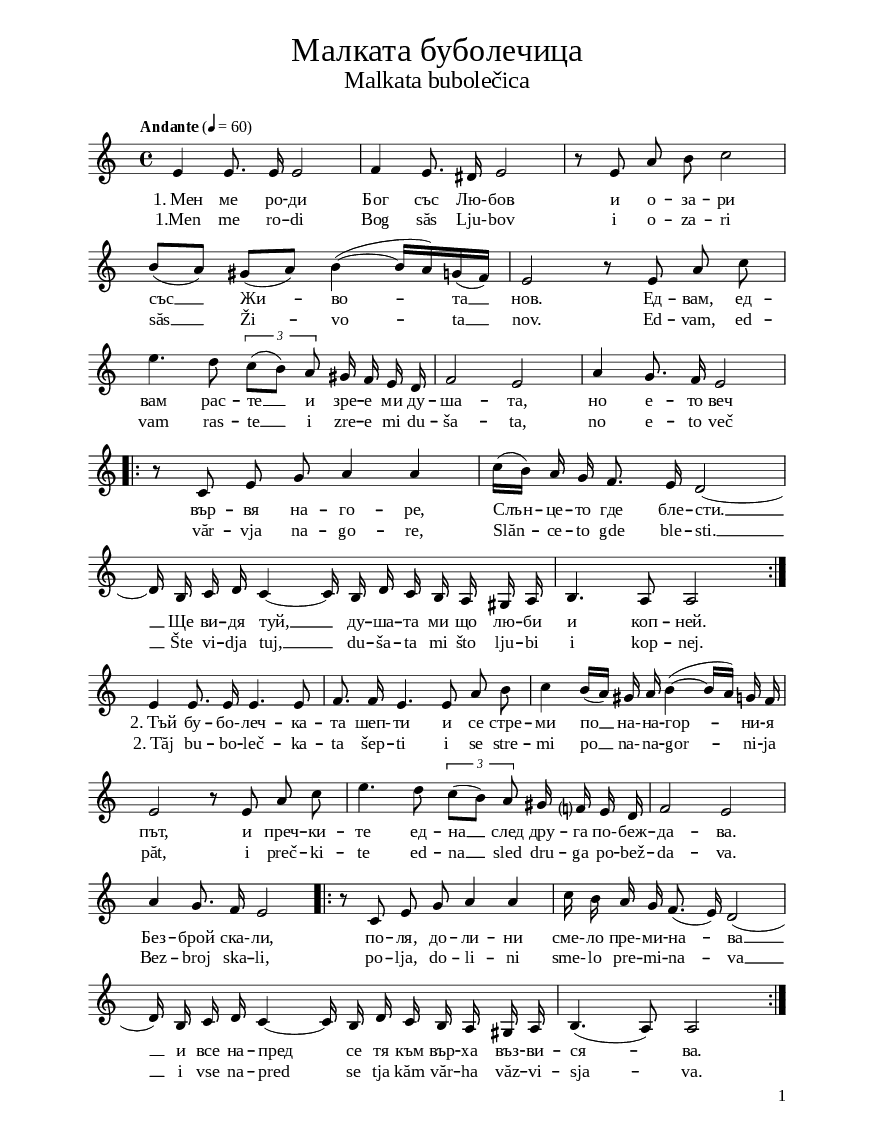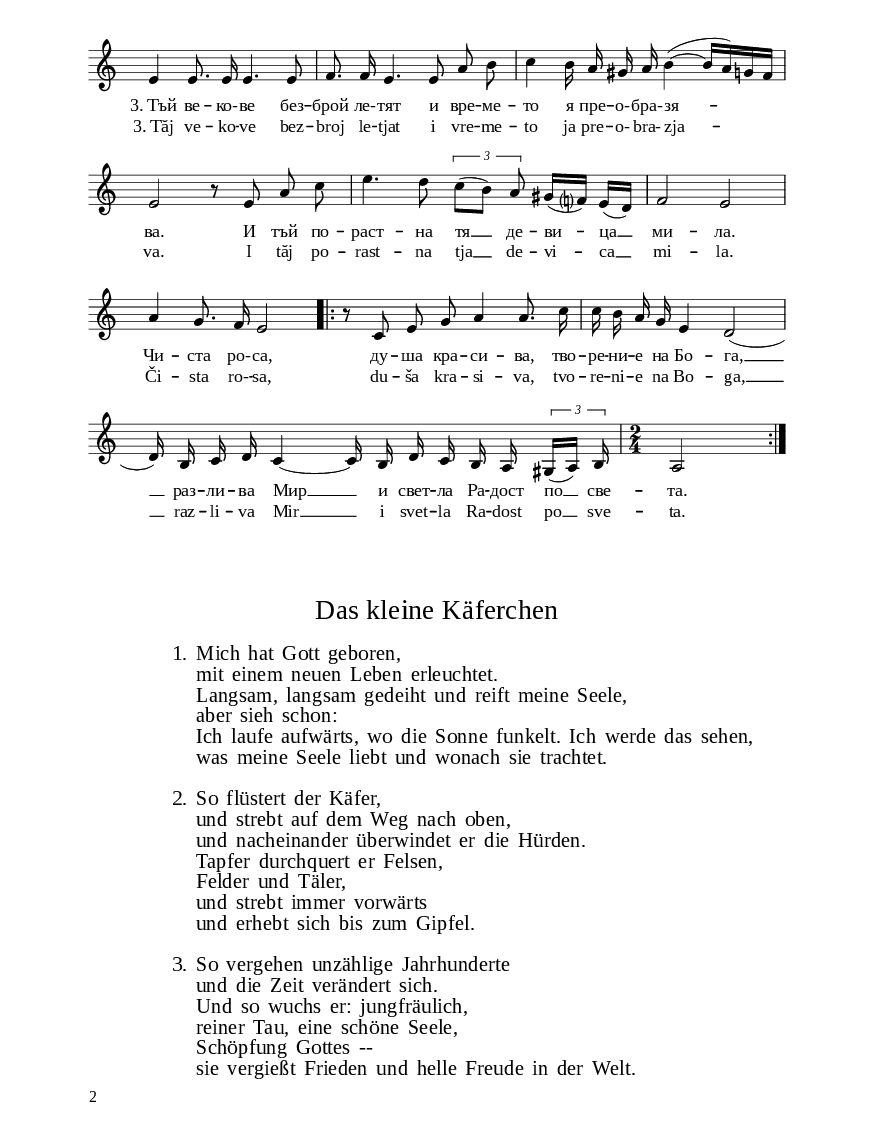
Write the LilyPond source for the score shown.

% Виж за разположението на текста.
\version "2.24.1"

% include paper part and global functions
\include "include/globals.ily"

\bookpart {
  \label #'ref173
  \tocItem \markup "Малката буболечица – Malkata bubolečica"
  \include "include/bookpart-paper.ily"
  \score {
    \include "include/score-layout.ily"

    \new Voice \absolute {
      \clef treble
      \key a \minor
      \time 4/4
      \tempoFunc "Andante" 4 "60"
      \autoBeamOff
      e'4  e'8.  e'16  e'2 | % 2
      f'4  e'8.  dis'16  e'2 | % 3
      r8  e'8  a'8  b'8  c''2 \break | % 4
      b'8 ( [  a'8  ])   gis'8 ( [  a'8 ])
      \autoBeamOn b'4  ( ~  b'16   a'16  )   g'16 (
      f'16  )  | % 5
      e'2 r8 \autoBeamOff e'8  a'8  c''8 \break | % 6
      e''4.  d''8 \tweak direction #up \times 2/3 {
        \once \override Slur.positions = #'(1 . 1) c''8  (  [ b'8 ])  a'8
      }
      gis'16  f'16  e'16  d'16 | % 7
      f'2  e'2 | % 8
      a'4  g'8.  f'16  e'2 \break
      \repeat
      volta 2 {
        | % 9
        \autoBeamOff  r8  c'8  e'8  g'8  a'4  a'4 |
        c''16 ( [  b'16 ] )  a'16  g'16
        f'8.  e'16  d'2 ~ | % 11
        d'16  b16  c'16  d'16  c'4 ~
        c'16  b16  d'16  c'16  b16
        a16  gis16  a16 | % 12
        b4.  a8  a2 \break
      }

      e'4 e'8. e'16 e'4. e'8 | f'8. f'16  e'4. e'8 a'8 b'8 |  c''4 b'16[ ( a'16 ) ] gis'16 a'16 b'4  ( ~ b'16 [a'16] ) g'16 f'16 | \break

      e'2 r8 e'8 a'8 c''8 | e''4. d''8  \tweak direction #up \times 2/3 {
        \once \override Slur.positions = #'(1 . 1) c''8  [ ( b'8 ) ] a'8
      } gis'16 f'?16 e'16 d'16 | f'2 e'2 | \break


      a'4 g'8.  f'16  e'2 |  \bar ".|:" r8 c'8 e' g' a'4 a'4 |  c''16 b' a' g' f'8. ( e'16 ) d'2 (| \break

      d'16)  b16  c'16  d'16  c'4 ~
      c'16  b16  d'16  c'16  b16
      a16  gis16  a16 | % 12
      b4. ( a8 ) a2 \break \bar ":|."


      e'4 e'8. e'16 e'4. e'8 | f'8. f'16 e'4. e'8 a'8 b'8 |  c''4 b'16  a'16 gis'16 a'16 \autoBeamOn b'4  ( ~ b'16 a'16 ) g'16 f'16 | \break

      e'2 r8 \autoBeamOff e'8 a'8 c''8 | e''4. d''8  \tweak direction #up \times 2/3 {
        \once \override Slur.positions = #'(1 . 1) c''8  ( [  b'8 ) ] a'8
      } gis'16 [( f'?16 )] e'16 [(d'16) ] | f'2 e'2 | \break


      a'4 g'8.  f'16  e'2 |  \bar ".|:" r8 c'8 e' g' a'4 a'8. c''16 | 
      
       c''16 b'16 a' g' e'4 d'2 (| \break

      d'16)  b16  c'16  d'16  c'4 ~
      c'16  b16  d'16  c'16  b16 a16 \times 2/3 { gis16 [ ( a16 ) ] b16 }| \time 2/4 a2 \break \bar ":|."
    }

    \addlyrics {
      "1. Мен" ме ро -- ди Бог със "Лю-" --
      бов и о -- за -- ри със __ Жи
      -- во -- та __ нов. Ед --
      вам, ед -- вам рас -- те __  и зре
      -- е ми ду -- ша -- та, но е -- то
      веч вър -- вя на -- го -- ре, Слън
      -- це -- то где бле -- сти. __
      Ще ви -- дя туй, __ ду -- ша -- та
      ми що лю -- би и коп -- ней.

      "2. Тъй" бу -- "бо-" -- леч -- ка -- та "шеп-" -- ти
      и се стре -- ми по __ "на-" -- на -- гор -- ни -- я път,
      и преч -- ки -- те ед -- на __ след дру -- га
      "по-" -- беж -- да -- ва.
      Без -- брой "ска-" -- ли, по -- ля, до -- ли -- ни
      "сме-" -- ло "пре-" -- ми -- на -- ва __
      и все на -- пред се тя към вър -- ха
      въз -- ви -- ся -- ва.

      "3. Тъй" ве -- "ко-" -- ве без -- брой "ле-" -- тят
      и вре -- ме -- то я пре -- "о-" -- "бра-" -- зя -- """"ва.
      И тъй по -- раст  -- на тя __ де -- ви -- ца __ ми -- ла.
      Чи -- ста "ро-" -- са, ду -- ша кра -- си -- ва,
      тво -- ре -- ни -- е на Бо -- га, __
      раз -- ли -- ва Мир __ и свет -- ла Ра -- дост
      по __ све -- та.

    }
    \addlyrics {
      "1.Men" me ro -- di Bog săs "Lju-" --
      bov i o -- za -- ri săs __ Ži
      -- vo -- ta __ nov. Ed --
      vam, ed -- vam ras -- te __  i zre
      -- e mi du -- ša -- ta, no e -- to
      več văr -- vja na -- go -- re, Slăn
      -- ce -- to gde ble -- sti. __
      Šte vi -- dja tuj, __ du -- ša -- ta
      mi što lju -- bi i kop -- nej.

      "2. Tăj" bu -- bo -- leč -- ka -- ta šep -- ti
      i se stre -- mi po __ "na-" -- na -- gor -- ni -- ja păt,
      i preč -- ki -- te ed -- na __ sled dru -- ga
      po -- bež -- da -- va.
      Bez -- broj ska -- li, po -- lja, do -- li -- ni
      "sme-" -- lo pre -- mi -- na -- va __
      i vse na -- pred se tja kăm văr -- ha
      văz -- vi -- sja -- va.

      "3. Tăj" ve -- ko -- ve bez -- broj le -- tjat
      i vre -- me -- to ja pre -- "o-" -- "bra-" -- zja -- """"va.
      I tăj po -- rast  -- na tja __ de -- vi -- ca __ mi -- la.
      Či -- sta "ro-" -- sa, du -- ša kra -- si -- va,
      tvo -- re -- ni -- e na Bo -- ga, __
      raz -- li -- va Mir __ i svet -- la Ra -- dost
      po __ sve -- ta.

    }

    \header {
      title = \titleFunc "Малката буболечица" "Malkata bubolečica"
    }

    \midi{}

  } % score



  \markup \empty-two

  % include foreign translation(s) of the song
  
\version "2.22.1"

\markup \fill-line { \fontsize #deTitleFontSize "Das kleine Käferchen" }
\markup \null
\markup \null
\markup \fontsize #deCoupletFontSize {
  \hspace #8
  \override #`(baseline-skip . ,deCoupletBaselineSkip)
      \column {
  \line {1. Mich hat Gott geboren,}

  \line { "   " mit einem neuen Leben erleuchtet.}

  \line { "   " Langsam, langsam gedeiht und reift meine Seele,}

  \line { "   " aber sieh schon:}

  \line { "   " Ich laufe aufwärts, wo die Sonne funkelt. Ich werde das sehen,}

  \line { "   " was meine Seele liebt und wonach sie trachtet.}
  \line { "  " }

  \line { 2. So flüstert der Käfer,}

  \line { "   " und strebt auf dem Weg nach oben,}

  \line { "   " und nacheinander überwindet er die Hürden. }

  \line { "   " Tapfer durchquert er Felsen, }

  \line { "   " Felder und Täler,}

  \line { "   " und strebt immer vorwärts}

  \line { "   " und erhebt sich bis zum Gipfel.}
  \line { "  " }
  \line { 3. So vergehen unzählige Jahrhunderte}

  \line { "   " und die Zeit verändert sich.}

  \line { "   " Und so wuchs er: jungfräulich,}

  \line { "   " reiner Tau, eine schöne Seele,}

  \line { "   " Schöpfung Gottes --}

  \line { "   " sie vergießt Frieden und helle Freude in der Welt.}
}
}


} % bookpart

% Più mosso
%
